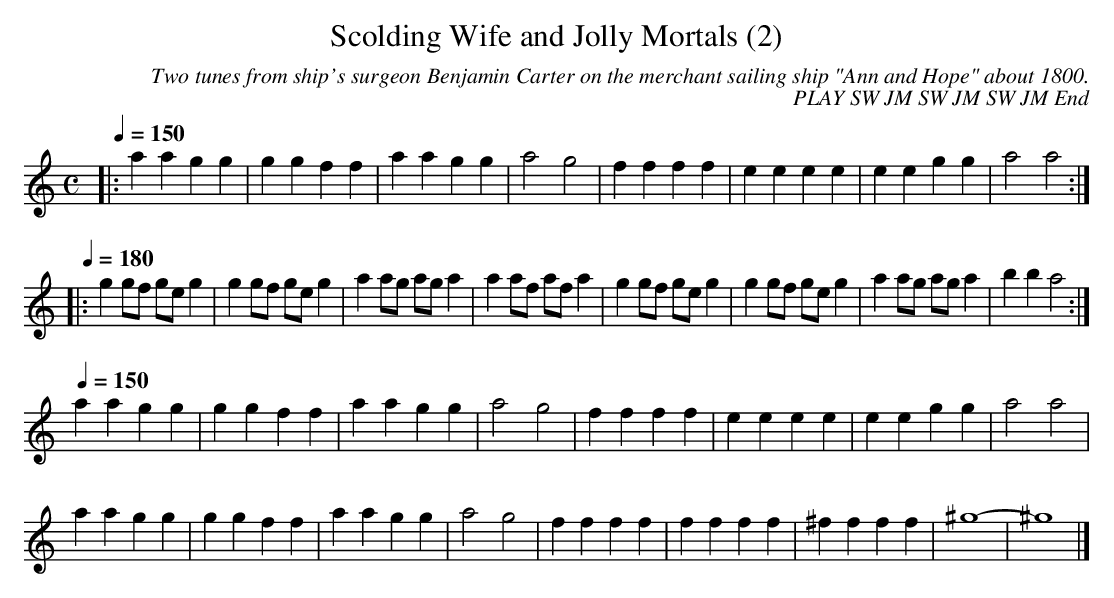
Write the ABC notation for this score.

X:1
T:Scolding Wife and Jolly Mortals (2)
C:Two tunes from ship's surgeon Benjamin Carter on the merchant sailing ship "Ann and Hope" about 1800.
C:PLAY SW JM SW JM SW JM End
M:C
L:1/4
K:Am
Q:150
|:aagg|ggff|aagg|a2g2|ffff|eeee|eegg|a2a2:|
Q:180
|:gg/f/ g/e/ g|gg/f/ g/e/ g|a a/g/ a/g/ a|a a/f/ a/f/ a|gg/f/ g/e/ g|gg/f/ g/e/ g|a a/g/ a/g/ a|bba2:|
Q:150
aagg|ggff|aagg|a2g2|ffff|eeee|eegg|a2a2|
aagg|ggff|aagg|a2g2|ffff|ffff|^ffff|^g4-|^g4|]
